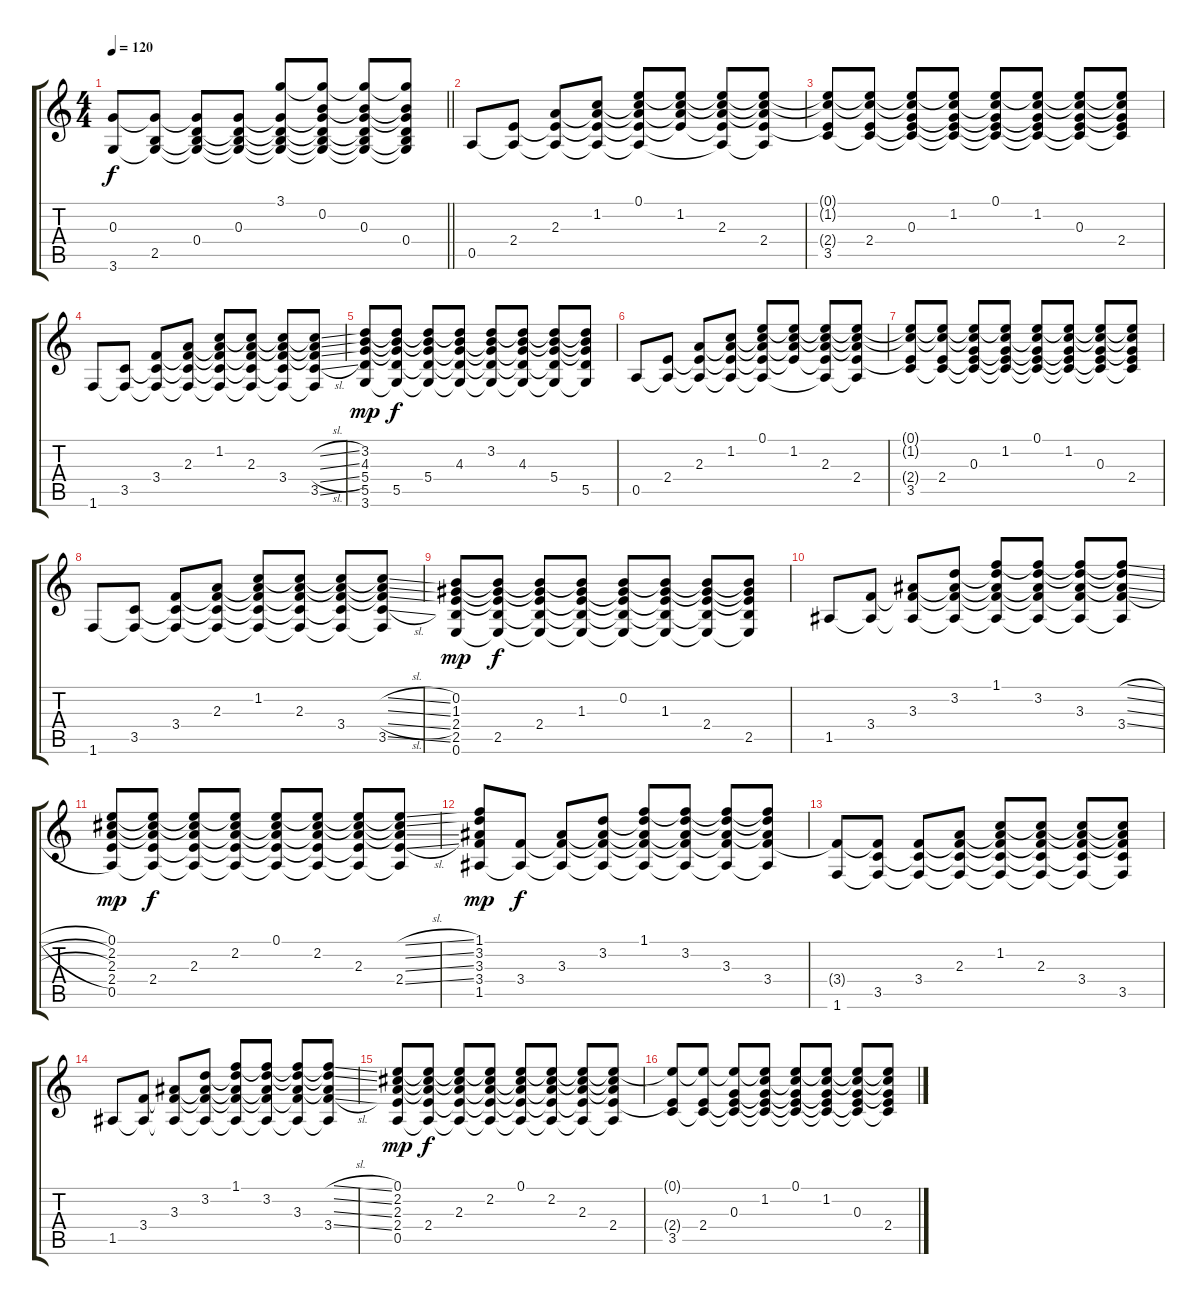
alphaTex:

\track "" {instrument acousticguitarnylon}
\staff {score tabs}
\tuning (E4 B3 G3 D3 A2 E2) {hide}
\ts (4 4)
\tempo 120
\clef g2
\barLineRight lightlight
\ks c
(0.3{t} 3.6).8{dy f} (0.3{t} 2.5 3.6{t}).8 (0.3{t} 0.4 2.5{t} 3.6{t}).8 (0.3 0.4{t} 2.5{t} 3.6{t}).8 (3.1 0.3{t} 0.4{t} 2.5{t} 3.6{t}).8 (3.1{t} 0.2 0.3{t} 0.4{t} 2.5{t} 3.6{t}).8 (3.1{t} 0.2{t} 0.3 0.4{t} 2.5{t} 3.6{t}).8 (3.1{t} 0.2{t} 0.3{t} 0.4 2.5{t} 3.6{t}).8 |
0.5.8 (2.4 0.5{t}).8 (2.3 2.4{t} 0.5{t}).8 (1.2 2.3{t} 2.4{t} 0.5{t}).8 (0.1 1.2{t} 2.3{t} 2.4{t} 0.5{t}).8 (0.1{t} 1.2 2.3{t} 2.4{t}).8 (0.1{t} 1.2{t} 2.3 2.4{t} 0.5{t}).8 (0.1{t} 1.2{t} 2.3{t} 2.4 0.5{t}).8 |
(0.1{t} 1.2{t} 2.4{t} 3.5).8 (0.1{t} 1.2{t} 2.4 3.5{t}).8 (0.1{t} 1.2{t} 0.3 2.4{t} 3.5{t}).8 (0.1{t} 1.2 0.3{t} 2.4{t} 3.5{t}).8 (0.1 1.2{t} 0.3{t} 2.4{t} 3.5{t}).8 (0.1{t} 1.2 0.3{t} 2.4{t} 3.5{t}).8 (0.1{t} 1.2{t} 0.3 2.4{t} 3.5{t}).8 (0.1{t} 1.2{t} 0.3{t} 2.4 3.5{t}).8 |
1.6.8 (3.5 1.6{t}).8 (3.4 3.5{t} 1.6{t}).8 (2.3 3.4{t} 3.5{t} 1.6{t}).8 (1.2 2.3{t} 3.4{t} 3.5{t} 1.6{t}).8 (1.2{t} 2.3 3.4{t} 3.5{t} 1.6{t}).8 (1.2{t} 2.3{t} 3.4 3.5{t} 1.6{t}).8 (1.2{sl t} 2.3{sl t} 3.4{sl t} 3.5{sl} 1.6{t}).8 |
(3.2 4.3 5.4 5.5 3.6).8{dy mp} (3.2{t} 4.3{t} 5.4{t} 5.5 3.6{t}).8{dy f} (3.2{t} 4.3{t} 5.4 5.5{t} 3.6{t}).8 (3.2{t} 4.3 5.4{t} 5.5{t} 3.6{t}).8 (3.2 4.3{t} 5.4{t} 5.5{t} 3.6{t}).8 (3.2{t} 4.3 5.4{t} 5.5{t} 3.6{t}).8 (3.2{t} 4.3{t} 5.4 5.5{t} 3.6{t}).8 (3.2{t} 4.3{t} 5.4{t} 5.5 3.6{t}).8 |
0.5.8 (2.4 0.5{t}).8 (2.3 2.4{t} 0.5{t}).8 (1.2 2.3{t} 2.4{t} 0.5{t}).8 (0.1 1.2{t} 2.3{t} 2.4{t} 0.5{t}).8 (0.1{t} 1.2 2.3{t} 2.4{t}).8 (0.1{t} 1.2{t} 2.3 2.4{t} 0.5{t}).8 (0.1{t} 1.2{t} 2.3{t} 2.4 0.5{t}).8 |
(0.1{t} 1.2{t} 2.4{t} 3.5).8 (0.1{t} 1.2{t} 2.4 3.5{t}).8 (0.1{t} 1.2{t} 0.3 2.4{t} 3.5{t}).8 (0.1{t} 1.2 0.3{t} 2.4{t} 3.5{t}).8 (0.1 1.2{t} 0.3{t} 2.4{t} 3.5{t}).8 (0.1{t} 1.2 0.3{t} 2.4{t} 3.5{t}).8 (0.1{t} 1.2{t} 0.3 2.4{t} 3.5{t}).8 (0.1{t} 1.2{t} 0.3{t} 2.4 3.5{t}).8 |
1.6.8 (3.5 1.6{t}).8 (3.4 3.5{t} 1.6{t}).8 (2.3 3.4{t} 3.5{t} 1.6{t}).8 (1.2 2.3{t} 3.4{t} 3.5{t} 1.6{t}).8 (1.2{t} 2.3 3.4{t} 3.5{t} 1.6{t}).8 (1.2{t} 2.3{t} 3.4 3.5{t} 1.6{t}).8 (1.2{sl t} 2.3{sl t} 3.4{sl t} 3.5{sl} 1.6{t}).8 |
(0.2 1.3 2.4 2.5 0.6).8{dy mp} (0.2{t} 1.3{t} 2.4{t} 2.5 0.6{t}).8{dy f} (0.2{t} 1.3{t} 2.4 2.5{t} 0.6{t}).8 (0.2{t} 1.3 2.4{t} 2.5{t} 0.6{t}).8 (0.2 1.3{t} 2.4{t} 2.5{t} 0.6{t}).8 (0.2{t} 1.3 2.4{t} 2.5{t} 0.6{t}).8 (0.2{t} 1.3{t} 2.4 2.5{t} 0.6{t}).8 (0.2{t} 1.3{t} 2.4{t} 2.5 0.6{t}).8 |
1.5.8 (3.4 1.5{t}).8 (3.3 3.4{t} 1.5{t}).8 (3.2 3.3{t} 3.4{t} 1.5{t}).8 (1.1 3.2{t} 3.3{t} 3.4{t} 1.5{t}).8 (1.1{t} 3.2 3.3{t} 3.4{t} 1.5{t}).8 (1.1{t} 3.2{t} 3.3 3.4{t} 1.5{t}).8 (1.1{sl t} 3.2{sl t} 3.3{sl t} 3.4{sl} 1.5{t}).8 |
(0.1 2.2 2.3 2.4 0.5).8{dy mp} (0.1{t} 2.2{t} 2.3{t} 2.4 0.5{t}).8{dy f} (0.1{t} 2.2{t} 2.3 2.4{t} 0.5{t}).8 (0.1{t} 2.2 2.3{t} 2.4{t} 0.5{t}).8 (0.1 2.2{t} 2.3{t} 2.4{t} 0.5{t}).8 (0.1{t} 2.2 2.3{t} 2.4{t} 0.5{t}).8 (0.1{t} 2.2{t} 2.3 2.4{t} 0.5{t}).8 (0.1{sl t} 2.2{sl t} 2.3{sl t} 2.4{sl} 0.5{t}).8 |
(1.1 3.2 3.3 3.4 1.5).8{dy mp} (3.4 1.5{t}).8{dy f} (3.3 3.4{t} 1.5{t}).8 (3.2 3.3{t} 3.4{t} 1.5{t}).8 (1.1 3.2{t} 3.3{t} 3.4{t} 1.5{t}).8 (1.1{t} 3.2 3.3{t} 3.4{t} 1.5{t}).8 (1.1{t} 3.2{t} 3.3 3.4{t} 1.5{t}).8 (1.1{t} 3.2{t} 3.3{t} 3.4 1.5{t}).8 |
(3.4{t} 1.6).8 (3.4{t} 3.5 1.6{t}).8 (3.4 3.5{t} 1.6{t}).8 (2.3 3.4{t} 3.5{t} 1.6{t}).8 (1.2 2.3{t} 3.4{t} 3.5{t} 1.6{t}).8 (1.2{t} 2.3 3.4{t} 3.5{t} 1.6{t}).8 (1.2{t} 2.3{t} 3.4 3.5{t} 1.6{t}).8 (1.2{t} 2.3{t} 3.4{t} 3.5 1.6{t}).8 |
1.5.8 (3.4 1.5{t}).8 (3.3 3.4{t} 1.5{t}).8 (3.2 3.3{t} 3.4{t} 1.5{t}).8 (1.1 3.2{t} 3.3{t} 3.4{t} 1.5{t}).8 (1.1{t} 3.2 3.3{t} 3.4{t} 1.5{t}).8 (1.1{t} 3.2{t} 3.3 3.4{t} 1.5{t}).8 (1.1{sl t} 3.2{sl t} 3.3{sl t} 3.4{sl} 1.5{t}).8 |
(0.1 2.2 2.3 2.4 0.5).8{dy mp} (0.1{t} 2.2{t} 2.3{t} 2.4 0.5{t}).8{dy f} (0.1{t} 2.2{t} 2.3 2.4{t} 0.5{t}).8 (0.1{t} 2.2 2.3{t} 2.4{t} 0.5{t}).8 (0.1 2.2{t} 2.3{t} 2.4{t} 0.5{t}).8 (0.1{t} 2.2 2.3{t} 2.4{t} 0.5{t}).8 (0.1{t} 2.2{t} 2.3 2.4{t} 0.5{t}).8 (0.1{t} 2.2{t} 2.3{t} 2.4 0.5{t}).8 |
(0.1{t} 2.4{t} 3.5).8 (0.1{t} 2.4 3.5{t}).8 (0.1{t} 0.3 2.4{t} 3.5{t}).8 (0.1{t} 1.2 0.3{t} 2.4{t} 3.5{t}).8 (0.1 1.2{t} 0.3{t} 2.4{t} 3.5{t}).8 (0.1{t} 1.2 0.3{t} 2.4{t} 3.5{t}).8 (0.1{t} 1.2{t} 0.3 2.4{t} 3.5{t}).8 (0.1{t} 1.2{t} 0.3{t} 2.4 3.5{t}).8
